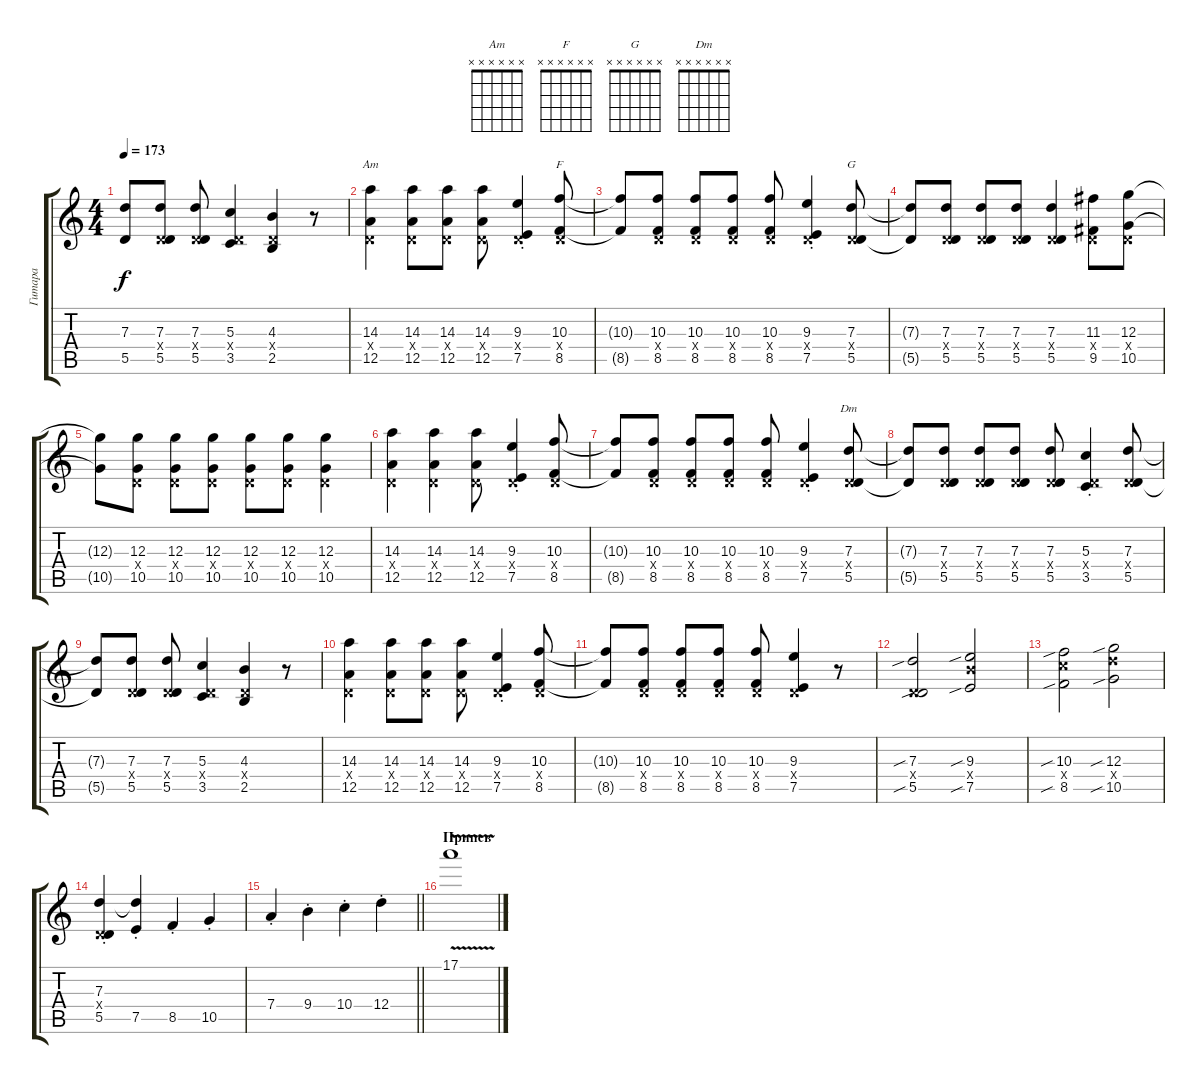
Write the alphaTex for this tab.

\track ("Гитара" "Гитара") {instrument acousticguitarsteel}
\staff {score tabs}
\tuning (E4 B3 G3 D3 A2 E2) {hide}
\chord ("Am" x x x x x x)
\chord ("F" x x x x x x)
\chord ("G" x x x x x x)
\chord ("Dm" x x x x x x)
\ts (4 4)
\tempo 173
\clef g2
\ks c
(7.3{t} 5.5{t}).8{dy f} (7.3 0.4{x} 5.5).8 (7.3 0.4{x} 5.5).8 (5.3 0.4{x} 3.5).4 (4.3 0.4{x} 2.5).4 r.8 |
(14.3 0.4{x} 12.5).4{ch "Am"} (14.3 0.4{x} 12.5).8 (14.3 0.4{x} 12.5).8 (14.3 0.4{x} 12.5).8 (9.3{st} 0.4{x} 7.5{st}).4 (10.3 0.4{x} 8.5).8{ch "F"} |
(10.3{t} 8.5{t}).8 (10.3 0.4{x} 8.5).8 (10.3 0.4{x} 8.5).8 (10.3 0.4{x} 8.5).8 (10.3 0.4{x} 8.5).8 (9.3{st} 0.4{x} 7.5{st}).4 (7.3 0.4{x} 5.5).8{ch "G"} |
(7.3{t} 5.5{t}).8 (7.3 0.4{x} 5.5).8 (7.3 0.4{x} 5.5).8 (7.3 0.4{x} 5.5).8 (7.3 0.4{x} 5.5).4 (11.3 0.4{x} 9.5).8 (12.3 0.4{x} 10.5).8 |
(12.3{t} 10.5{t}).8 (12.3 0.4{x} 10.5).8 (12.3 0.4{x} 10.5).8 (12.3 0.4{x} 10.5).8 (12.3 0.4{x} 10.5).8 (12.3 0.4{x} 10.5).8 (12.3 0.4{x} 10.5).4 |
(14.3 0.4{x} 12.5).4 (14.3 0.4{x} 12.5).4 (14.3 0.4{x} 12.5).8 (9.3{st} 0.4{x} 7.5{st}).4 (10.3 0.4{x} 8.5).8 |
(10.3{t} 8.5{t}).8 (10.3 0.4{x} 8.5).8 (10.3 0.4{x} 8.5).8 (10.3 0.4{x} 8.5).8 (10.3 0.4{x} 8.5).8 (9.3{st} 0.4{x} 7.5{st}).4 (7.3 0.4{x} 5.5).8{ch "Dm"} |
(7.3{t} 5.5{t}).8 (7.3 0.4{x} 5.5).8 (7.3 0.4{x} 5.5).8 (7.3 0.4{x} 5.5).8 (7.3 0.4{x} 5.5).8 (5.3{st} 0.4{x} 3.5{st}).4 (7.3 0.4{x} 5.5).8 |
(7.3{t} 5.5{t}).8 (7.3 0.4{x} 5.5).8 (7.3 0.4{x} 5.5).8 (5.3 0.4{x} 3.5).4 (4.3 0.4{x} 2.5).4 r.8 |
(14.3 0.4{x} 12.5).4 (14.3 0.4{x} 12.5).8 (14.3 0.4{x} 12.5).8 (14.3 0.4{x} 12.5).8 (9.3{st} 0.4{x} 7.5{st}).4 (10.3 0.4{x} 8.5).8 |
(10.3{t} 8.5{t}).8 (10.3 0.4{x} 8.5).8 (10.3 0.4{x} 8.5).8 (10.3 0.4{x} 8.5).8 (10.3 0.4{x} 8.5).8 (9.3 0.4{x} 7.5).4 r.8 |
(7.3{sib} 0.4{x} 5.5{sib}).2 (9.3{sib} 9.4{x} 7.5{sib}).2 |
(10.3{sib} 10.4{x} 8.5{sib}).2 (12.3{sib} 12.4{x} 10.5{sib}).2 |
(7.3 0.4{x} 5.5{st}).4 (7.3{t} 7.5{st}).4 8.5{st}.4 10.5{st}.4 |
\barLineRight lightlight
7.4{st}.4 9.4{st}.4 10.4{st}.4 12.4{st}.4 |
\section ("" "Припев")
17.1{v}.1{volume 0}
